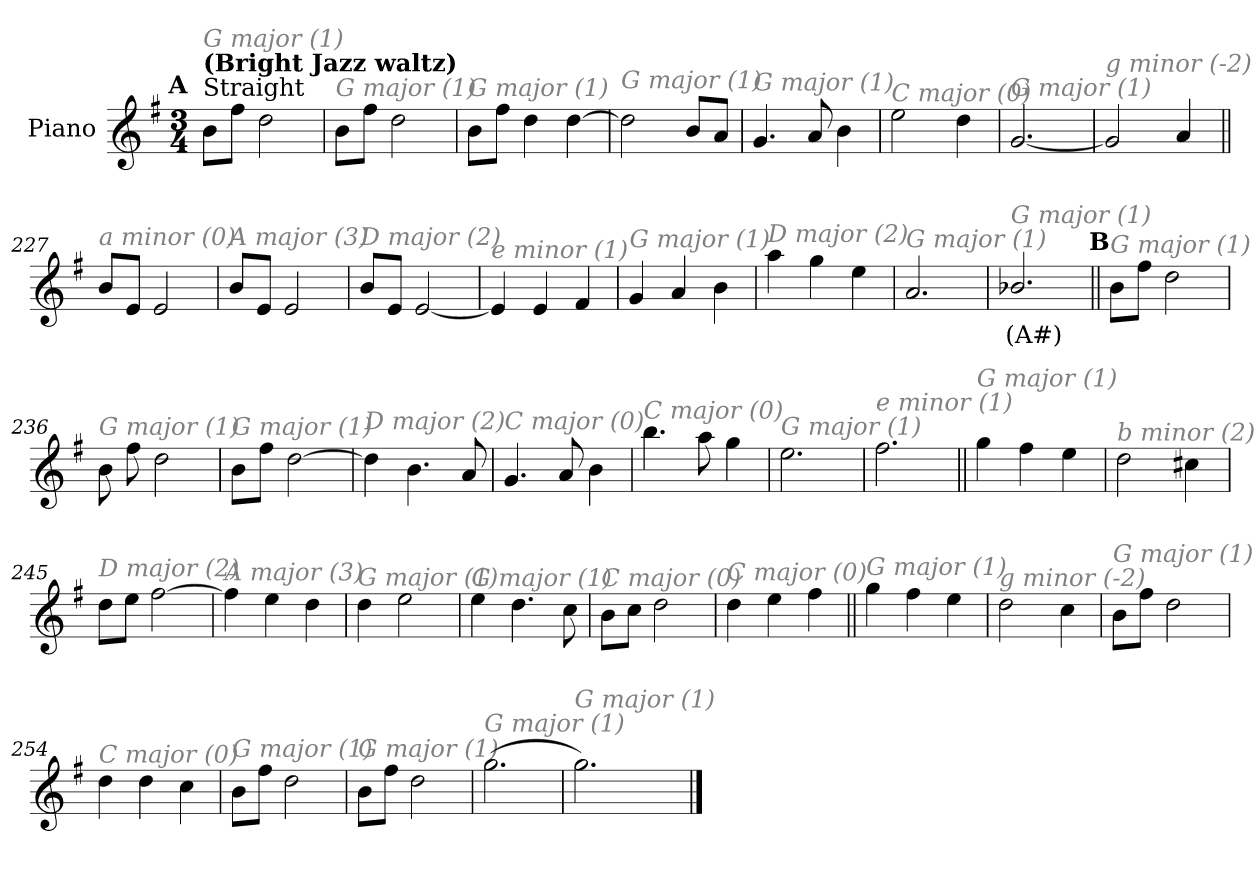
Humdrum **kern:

**kern	**text
*part1	*part1
*staff1	*staff1
*I"Piano	*
*I'Pno.	*
*clefG2	*
*k[f#]	*
*M3/4	*
!!LO:REH:place=s1:a:enc=none:fs=14:t=A
=1	=1
!LO:TX:a:t=Straight	!
!LO:TX:a:B:t=(Bright Jazz waltz)	!
!LO:TX:i:color=#808080:t=G major (1)	!
8b\L	.
8ff#\J	.
2dd\	.
=220	=220
!LO:TX:i:color=#808080:t=G major (1)	!
8b\L	.
8ff#\J	.
2dd\	.
=221	=221
!LO:TX:i:color=#808080:t=G major (1)	!
8b\L	.
8ff#\J	.
4dd\	.
[4dd\	.
=222	=222
!LO:TX:i:color=#808080:t=G major (1)	!
2dd\]	.
8b/L	.
8a/J	.
!!LO:LB:g=z
=223	=223
!LO:TX:i:color=#808080:t=G major (1)	!
4.g/	.
8a/	.
4b\	.
=224	=224
!LO:TX:i:color=#808080:t=C major (0)	!
2ee\	.
4dd\	.
=225	=225
!LO:TX:i:color=#808080:t=G major (1)	!
[2.g/	.
=226	=226
!LO:TX:i:color=#808080:t=g minor (-2)	!
2g/]	.
4a/	.
!!LO:LB:g=z
=227||	=227||
!LO:TX:i:color=#808080:t=a minor (0)	!
8b/L	.
8e/J	.
2e/	.
=228	=228
!LO:TX:i:color=#808080:t=A major (3)	!
8b/L	.
8e/J	.
2e/	.
=229	=229
!LO:TX:i:color=#808080:t=D major (2)	!
8b/L	.
8e/J	.
[2e/	.
=230	=230
!LO:TX:i:color=#808080:t=e minor (1)	!
4e/]	.
4e/	.
4f#/	.
!!LO:LB:g=z
=231	=231
!LO:TX:i:color=#808080:t=G major (1)	!
4g/	.
4a/	.
4b\	.
=232	=232
!LO:TX:i:color=#808080:t=D major (2)	!
4aa\	.
4gg\	.
4ee\	.
=233	=233
!LO:TX:i:color=#808080:t=G major (1)	!
2.a/	.
=234	=234
!LO:TX:i:color=#808080:t=G major (1)	!
2.b-Xi/	(A#)
!!LO:LB:g=z
!!LO:REH:place=s1:a:enc=none:fs=14:t=B
=235||	=235||
!LO:TX:i:color=#808080:t=G major (1)	!
8b\L	.
8ff#\J	.
2dd\	.
=236	=236
!LO:TX:i:color=#808080:t=G major (1)	!
8b\	.
8ff#\	.
2dd\	.
=237	=237
!LO:TX:i:color=#808080:t=G major (1)	!
8b\L	.
8ff#\J	.
[2dd\	.
=238	=238
!LO:TX:i:color=#808080:t=D major (2)	!
4dd\]	.
4.b\	.
8a/	.
!!LO:LB:g=z
=239	=239
!LO:TX:i:color=#808080:t=C major (0)	!
4.g/	.
8a/	.
4b\	.
=240	=240
!LO:TX:i:color=#808080:t=C major (0)	!
4.bb\	.
8aa\	.
4gg\	.
=241	=241
!LO:TX:i:color=#808080:t=G major (1)	!
2.ee\	.
=242	=242
!LO:TX:i:color=#808080:t=e minor (1)	!
2.ff#\	.
!!LO:LB:g=z
=243||	=243||
!LO:TX:i:color=#808080:t=G major (1)	!
4gg\	.
4ff#\	.
4ee\	.
=244	=244
!LO:TX:i:color=#808080:t=b minor (2)	!
2dd\	.
4cc#X\	.
=245	=245
!LO:TX:i:color=#808080:t=D major (2)	!
8dd\L	.
8ee\J	.
[2ff#\	.
=246	=246
!LO:TX:i:color=#808080:t=A major (3)	!
4ff#\]	.
4ee\	.
4dd\	.
!!LO:LB:g=z
=247	=247
!LO:TX:i:color=#808080:t=G major (1)	!
4dd\	.
2ee\	.
=248	=248
!LO:TX:i:color=#808080:t=G major (1)	!
4ee\	.
4.dd\	.
8cc\	.
=249	=249
!LO:TX:i:color=#808080:t=C major (0)	!
8b\L	.
8cc\J	.
2dd\	.
=250	=250
!LO:TX:i:color=#808080:t=C major (0)	!
4dd\	.
4ee\	.
4ff#\	.
!!LO:LB:g=z
=251||	=251||
!LO:TX:i:color=#808080:t=G major (1)	!
4gg\	.
4ff#\	.
4ee\	.
=252	=252
!LO:TX:i:color=#808080:t=g minor (-2)	!
2dd\	.
4cc\	.
=253	=253
!LO:TX:i:color=#808080:t=G major (1)	!
8b\L	.
8ff#\J	.
2dd\	.
=254	=254
!LO:TX:i:color=#808080:t=C major (0)	!
4dd\	.
4dd\	.
4cc\	.
!!LO:LB:g=z
=255	=255
!LO:TX:i:color=#808080:t=G major (1)	!
8b\L	.
8ff#\J	.
2dd\	.
=256	=256
!LO:TX:i:color=#808080:t=G major (1)	!
8b\L	.
8ff#\J	.
2dd\	.
=257	=257
!LO:TX:i:color=#808080:t=G major (1)	!
(>2.gg\	.
=258	=258
!LO:TX:i:color=#808080:t=G major (1)	!
2.gg\)	.
==	==
*-	*-
